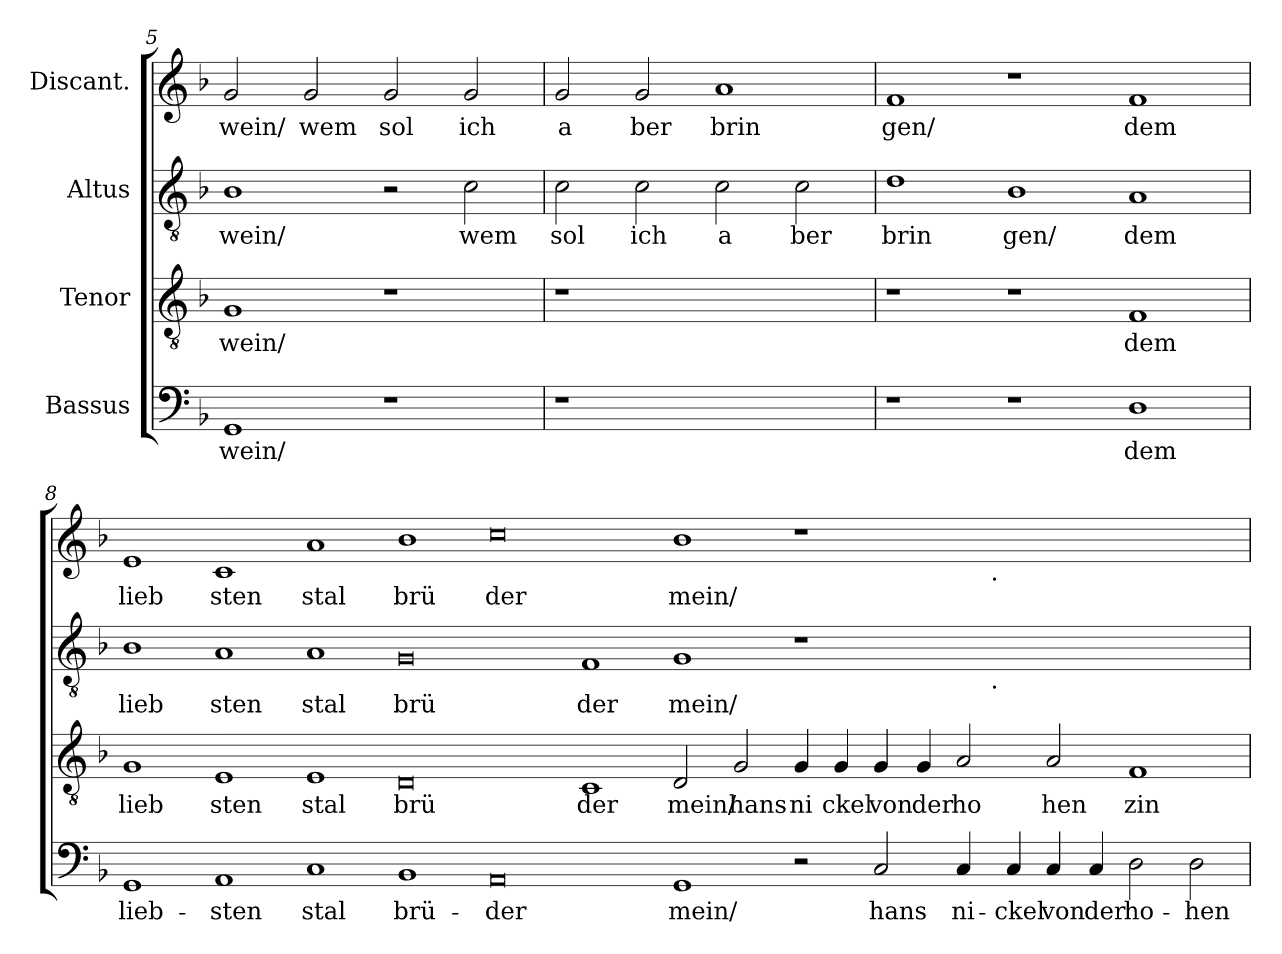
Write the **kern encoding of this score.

**kern	**text	**kern	**text	**kern	**text	**kern	**text
*part4	*part4	*part3	*part3	*part2	*part2	*part1	*part1
*staff4	*staff4	*staff3	*staff3	*staff2	*staff2	*staff1	*staff1
*I"Bassus	*	*I"Tenor	*	*I"Altus	*	*I"Discant.	*
*clefF4	*	*clefGv2	*	*clefGv2	*	*clefG2	*
*k[b-]	*	*k[b-]	*	*k[b-]	*	*k[b-]	*
*F:	*	*F:	*	*F:	*	*F:	*
=5	=5	=5	=5	=5	=5	=5	=5
!	!LO:LY:b	!	!LO:LY:b	!	!LO:LY:b	!	!LO:LY:b
1GG	wein/	1G	wein/	1B-	wein/	2g/	wein/
!	!	!	!	!	!	!	!LO:LY:b
.	.	.	.	.	.	2g/	wem
!	!	!	!	!	!	!	!LO:LY:b
1r	.	1r	.	2r	.	2g/	sol
!	!	!	!	!	!LO:LY:b	!	!LO:LY:b
.	.	.	.	2c\	wem	2g/	ich
=6	=6	=6	=6	=6	=6	=6	=6
!	!	!	!	!	!LO:LY:b	!	!LO:LY:b
1r	.	1r	.	2c\	sol	2g/	a
!	!	!	!	!	!LO:LY:b	!	!LO:LY:b
.	.	.	.	2c\	ich	2g/	ber
!	!	!	!	!	!LO:LY:b	!	!LO:LY:b
1ryy	.	1ryy	.	2c\	a	1a	brin
!	!	!	!	!	!LO:LY:b	!	!
.	.	.	.	2c\	ber	.	.
=7	=7	=7	=7	=7	=7	=7	=7
!	!	!	!	!	!LO:LY:b	!	!LO:LY:b
1r	.	1r	.	1d	brin	1f	gen/
!	!	!	!	!	!LO:LY:b	!	!
1r	.	1r	.	1B-	gen/	1r	.
!	!LO:LY:b	!	!LO:LY:b	!	!LO:LY:b	!	!LO:LY:b
1D	dem	1F	dem	1A	dem	1f	dem
!!LO:LB:g=z
=8	=8	=8	=8	=8	=8	=8	=8
!	!LO:LY:b	!	!LO:LY:b	!	!LO:LY:b	!	!LO:LY:b
1GG	lieb-	1G	lieb	1B-	lieb	1e	lieb
!	!LO:LY:b	!	!LO:LY:b	!	!LO:LY:b	!	!LO:LY:b
1AA	-sten	1E	sten	1A	sten	1c	sten
!	!LO:LY:b	!	!LO:LY:b	!	!LO:LY:b	!	!LO:LY:b
1C	stal	1E	stal	1A	stal	1a	stal
!	!LO:LY:b	!	!LO:LY:b	!	!LO:LY:b	!	!LO:LY:b
1BB-	brü-	0D	brü	0G	brü	1b-	brü
!	!LO:LY:b	!	!	!	!	!	!LO:LY:b
0AA	-der	.	.	.	.	0cc	der
!	!	!	!LO:LY:b	!	!LO:LY:b	!	!
.	.	1C	der	1F	der	.	.
!	!LO:LY:b	!	!LO:LY:b	!	!LO:LY:b	!	!LO:LY:b
1GG	mein/	2D/	mein/	1G	mein/	1b-	mein/
!	!	!	!LO:LY:b	!	!	!	!
.	.	2G/	hans	.	.	.	.
!	!	!	!LO:LY:b	!	!	!	!
2r	.	4G/	ni	1r	.	1r	.
!	!	!	!LO:LY:b	!	!	!	!
.	.	4G/	ckel	.	.	.	.
!	!LO:LY:b	!	!LO:LY:b	!	!	!	!
2C/	hans	4G/	von	.	.	.	.
!	!	!	!LO:LY:b	!	!	!	!
.	.	4G/	der	.	.	.	.
!	!LO:LY:b	!	!LO:LY:b	!	!	!	!
4C/	ni-	2A/	ho	36%7ryy	.	36%7ryy	.
!	!	!	!	!	!	!LO:TX:b:t=.	!
!	!	!	!	!LO:TX:b:t=.	!	!	!
.	.	.	.	36%65ryy	.	36%65ryy	.
!	!LO:LY:b	!	!	!	!	!	!
4C/	-ckel	.	.	.	.	.	.
!	!LO:LY:b	!	!LO:LY:b	!	!	!	!
4C/	von	2A/	hen	.	.	.	.
!	!LO:LY:b	!	!	!	!	!	!
4C/	der	.	.	.	.	.	.
!	!LO:LY:b	!	!LO:LY:b	!	!	!	!
2D\	ho-	1F	zin	.	.	.	.
!	!LO:LY:b	!	!	!	!	!	!
2D\	-hen	.	.	.	.	.	.
=!	=!	=!	=!	=!	=!	=!	=!
*-	*-	*-	*-	*-	*-	*-	*-
